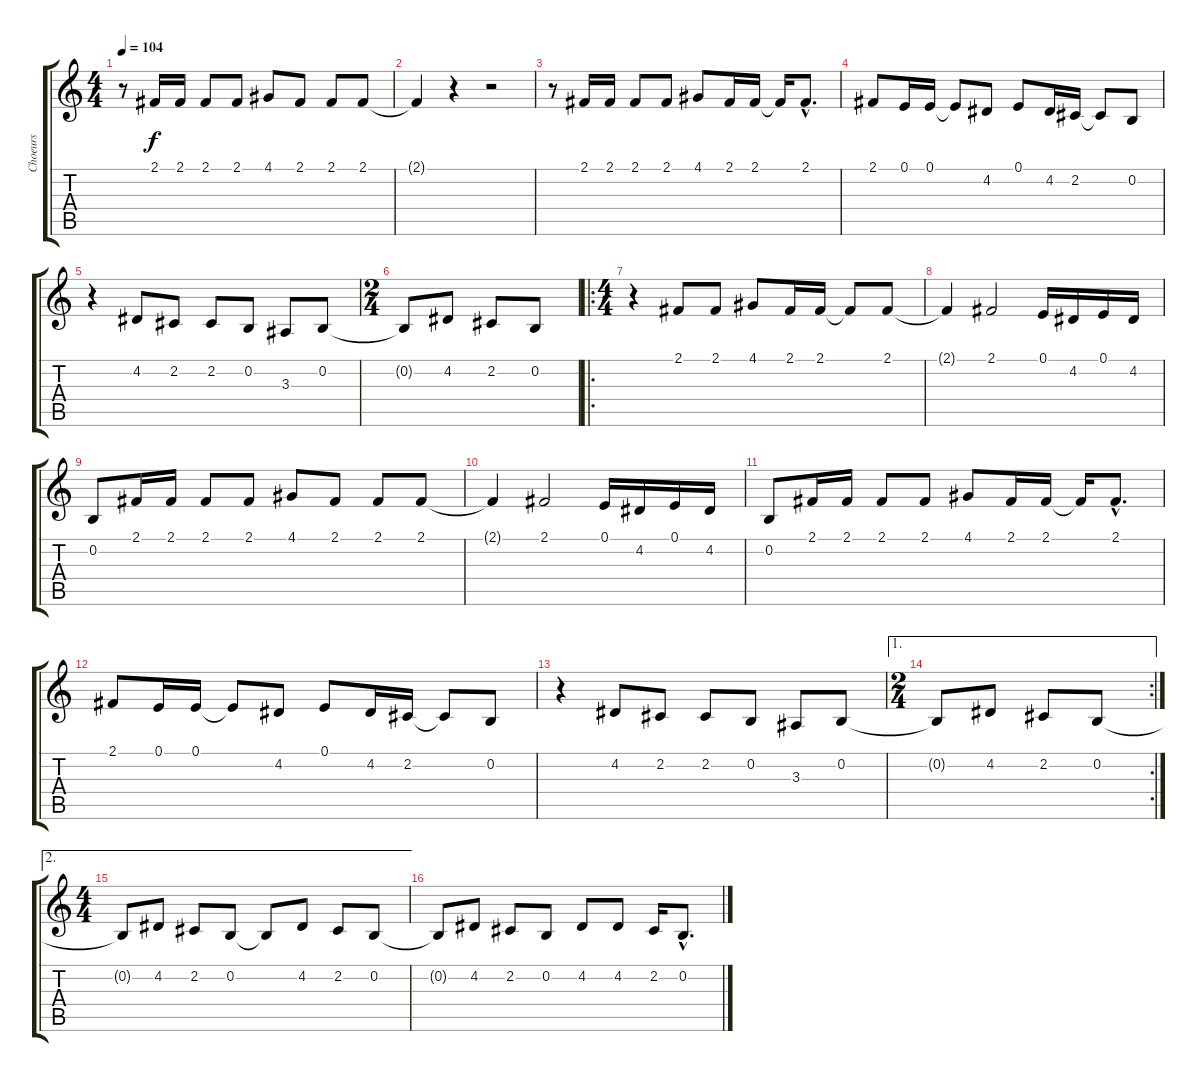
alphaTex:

\track ("Choeurs" "Choeurs") {instrument lead2sawtooth}
\staff {score tabs}
\tuning (E4 B3 G3 D3 A2 E2) {hide}
\ts (4 4)
\tempo 104
\clef g2
\ks c
r.8{dy f} 2.1.16 2.1.16 2.1.8 2.1.8 4.1.8 2.1.8 2.1.8 2.1.8 |
2.1{t}.4 r.4 r.2 |
r.8 2.1.16 2.1.16 2.1.8 2.1.8 4.1.8 2.1.16 2.1.16 2.1{t}.16 2.1{hac}.8{d} |
2.1.8 0.1.16 0.1.16 0.1{t}.8 4.2.8 0.1.8 4.2.16 2.2.16 2.2{t}.8 0.2.8 |
r.4 4.2.8 2.2.8 2.2.8 0.2.8 3.3.8 0.2.8 |
\ts (2 4)
0.2{t}.8 4.2.8 2.2.8 0.2.8 |
\ro
\ts (4 4)
r.4 2.1.8 2.1.8 4.1.8 2.1.16 2.1.16 2.1{t}.8 2.1.8 |
2.1{t}.4 2.1.2 0.1.16 4.2.16 0.1.16 4.2.16 |
0.2.8 2.1.16 2.1.16 2.1.8 2.1.8 4.1.8 2.1.8 2.1.8 2.1.8 |
2.1{t}.4 2.1.2 0.1.16 4.2.16 0.1.16 4.2.16 |
0.2.8 2.1.16 2.1.16 2.1.8 2.1.8 4.1.8 2.1.16 2.1.16 2.1{t}.16 2.1{hac}.8{d} |
2.1.8 0.1.16 0.1.16 0.1{t}.8 4.2.8 0.1.8 4.2.16 2.2.16 2.2{t}.8 0.2.8 |
r.4 4.2.8 2.2.8 2.2.8 0.2.8 3.3.8 0.2.8 |
\ae 1
\rc 2
\ts (2 4)
0.2{t}.8 4.2.8 2.2.8 0.2.8 |
\ae 2
\ts (4 4)
0.2{t}.8 4.2.8 2.2.8 0.2.8 0.2{t}.8 4.2.8 2.2.8 0.2.8 |
0.2{t}.8 4.2.8 2.2.8 0.2.8 4.2.8 4.2.8 2.2.16 0.2{hac}.8{d}
